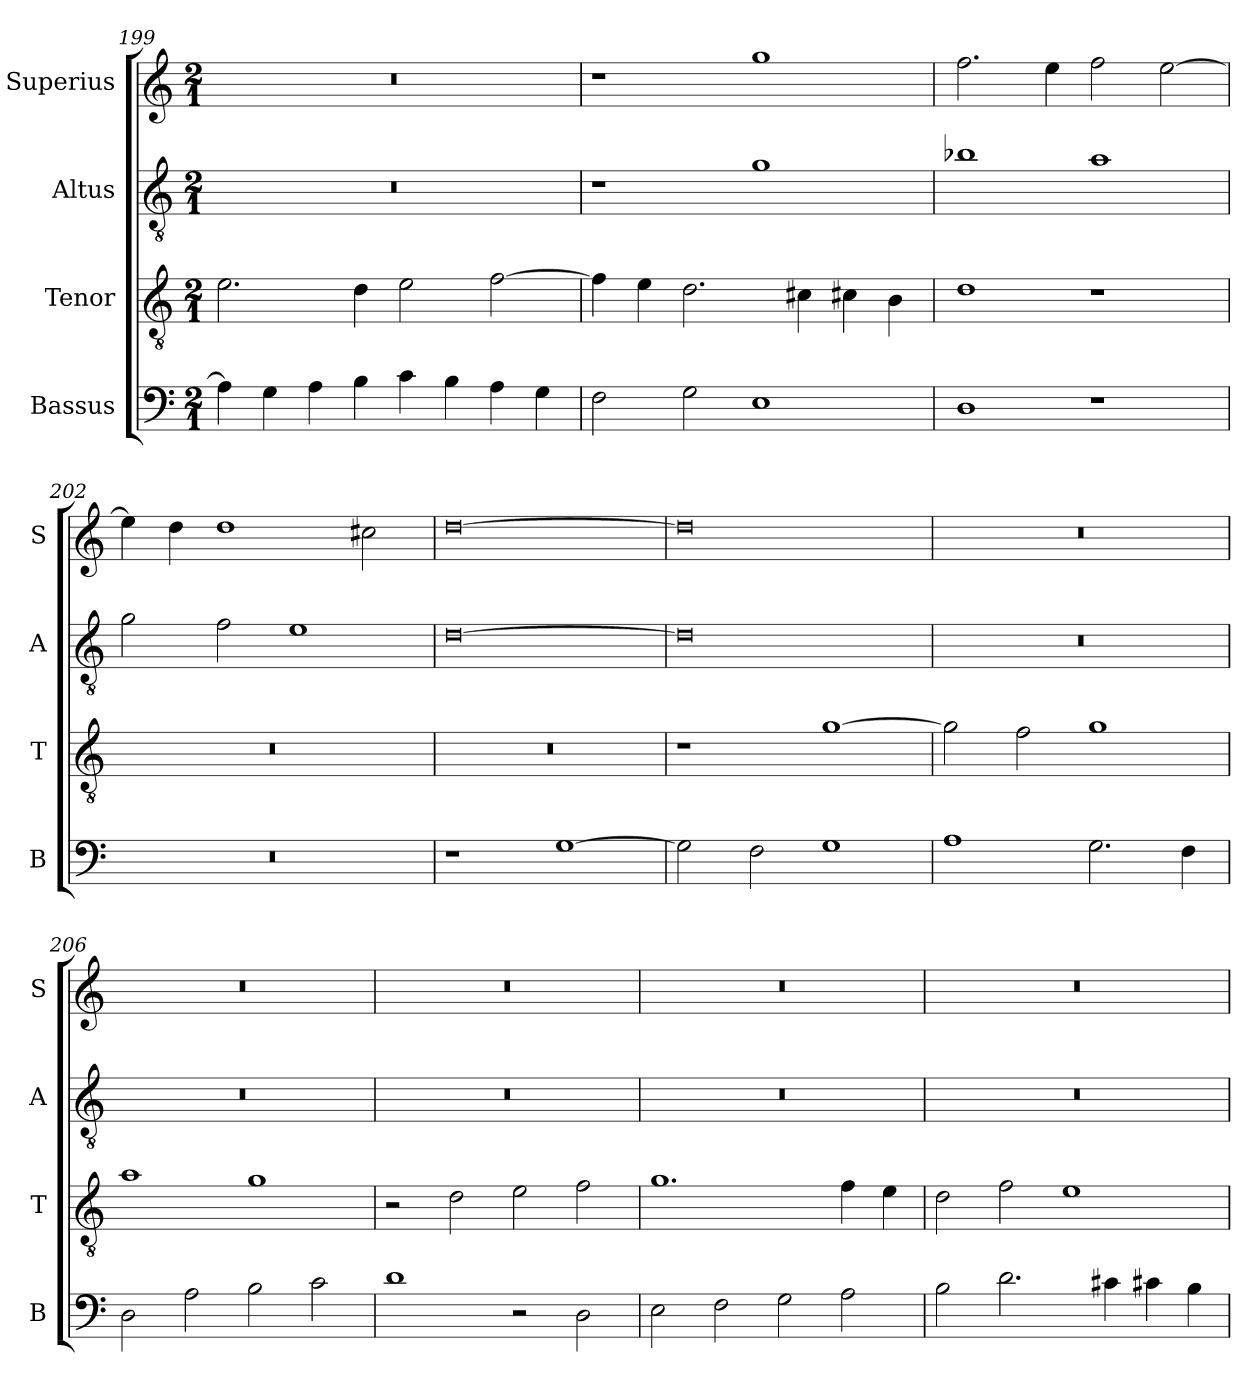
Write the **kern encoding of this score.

**kern	**kern	**kern	**kern
*part4	*part3	*part2	*part1
*staff4	*staff3	*staff2	*staff1
*I"Bassus	*I"Tenor	*I"Altus	*I"Superius
*I'B	*I'T	*I'A	*I'S
*clefF4	*clefGv2	*clefGv2	*clefG2
*k[]	*k[]	*k[]	*k[]
*M2/1	*M2/1	*M2/1	*M2/1
=199	=199	=199	=199
4A\]	2.e\	0r	0r
4G\	.	.	.
4A\	.	.	.
4B\	4d\	.	.
4c\	2e\	.	.
4B\	.	.	.
4A\	[2f\	.	.
4G\	.	.	.
=200	=200	=200	=200
2F\	4f\]	1r	1r
.	4e\	.	.
2G\	2.d\	.	.
1E	.	1g	1gg
.	4c#X\	.	.
.	4c#X\	.	.
.	4B\	.	.
=201	=201	=201	=201
1D	1d	1b-X	2.ff\
.	.	.	4ee\
1r	1r	1a	2ff\
.	.	.	[2ee\
=202	=202	=202	=202
0r	0r	2g\	4ee\]
.	.	.	4dd\
.	.	2f\	1dd
.	.	1e	.
.	.	.	2cc#X\
=203	=203	=203	=203
1r	0r	[0d	[0dd
[1G	.	.	.
=204	=204	=204	=204
2G\]	1r	0d]	0dd]
2F\	.	.	.
1G	[1g	.	.
=205	=205	=205	=205
1A	2g\]	0r	0r
.	2f\	.	.
2.G\	1g	.	.
4F\	.	.	.
=206	=206	=206	=206
2D\	1a	0r	0r
2A\	.	.	.
2B\	1g	.	.
2c\	.	.	.
=207	=207	=207	=207
1d	2r	0r	0r
.	2d\	.	.
2r	2e\	.	.
2D\	2f\	.	.
=208	=208	=208	=208
2E\	1.g	0r	0r
2F\	.	.	.
2G\	.	.	.
2A\	4f\	.	.
.	4e\	.	.
=209	=209	=209	=209
2B\	2d\	0r	0r
2.d\	2f\	.	.
.	1e	.	.
4c#X\	.	.	.
4c#X\	.	.	.
4B\	.	.	.
=	=	=	=
*-	*-	*-	*-
